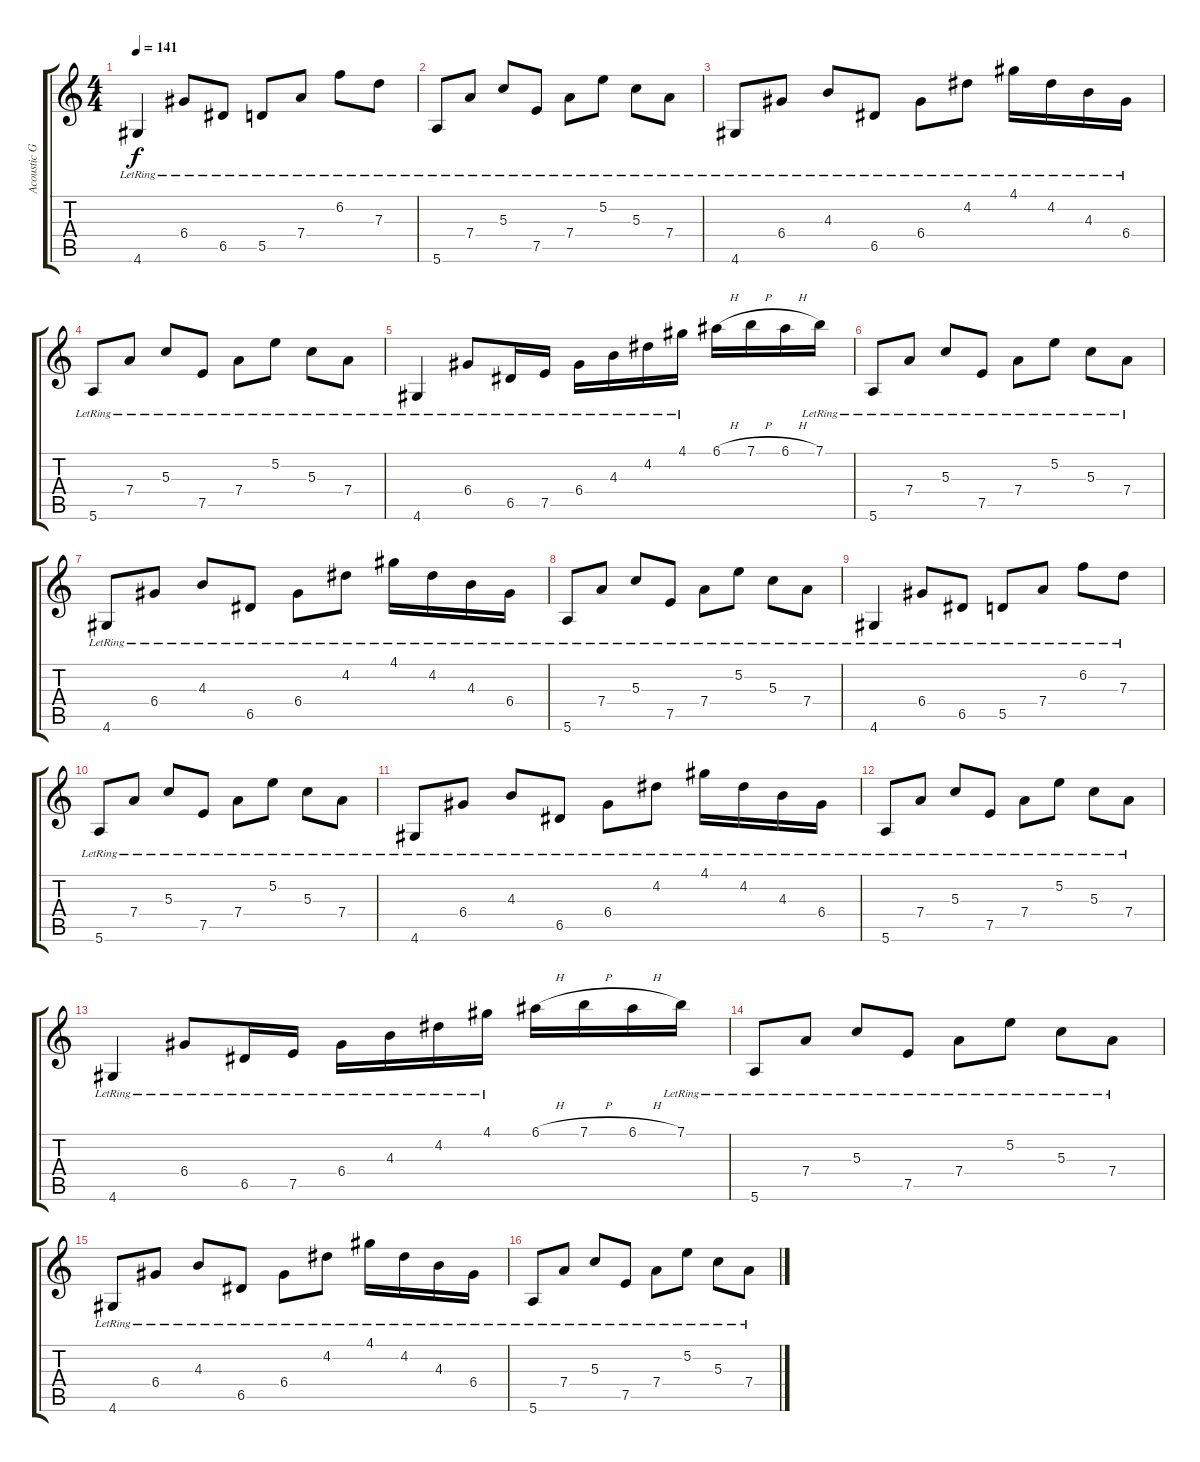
\track ("Acoustic Guitar I" "Acoustic G") {instrument acousticguitarsteel}
\staff {score tabs}
\tuning (E4 B3 G3 D3 A2 E2) {hide}
\ts (4 4)
\tempo 141
\clef g2
\ks c
4.6{lr}.4{dy f} 6.4{lr}.8 6.5{lr}.8 5.5{lr}.8 7.4{lr}.8 6.2{lr}.8 7.3{lr}.8 |
5.6{lr}.8 7.4{lr}.8 5.3{lr}.8 7.5{lr}.8 7.4{lr}.8 5.2{lr}.8 5.3{lr}.8 7.4{lr}.8 |
4.6{lr}.8 6.4{lr}.8 4.3{lr}.8 6.5{lr}.8 6.4{lr}.8 4.2{lr}.8 4.1{lr}.16 4.2{lr}.16 4.3{lr}.16 6.4{lr}.16 |
5.6{lr}.8 7.4{lr}.8 5.3{lr}.8 7.5{lr}.8 7.4{lr}.8 5.2{lr}.8 5.3{lr}.8 7.4{lr}.8 |
4.6{lr}.4 6.4{lr}.8 6.5{lr}.16 7.5{lr}.16 6.4{lr}.16 4.3{lr}.16 4.2{lr}.16 4.1{lr}.16 6.1{h}.16 7.1{h}.16 6.1{h}.16 7.1{lr}.16 |
5.6{lr}.8{volume 8} 7.4{lr}.8 5.3{lr}.8 7.5{lr}.8 7.4{lr}.8 5.2{lr}.8 5.3{lr}.8 7.4{lr}.8 |
4.6{lr}.8 6.4{lr}.8 4.3{lr}.8 6.5{lr}.8 6.4{lr}.8 4.2{lr}.8 4.1{lr}.16 4.2{lr}.16 4.3{lr}.16 6.4{lr}.16 |
5.6{lr}.8 7.4{lr}.8 5.3{lr}.8 7.5{lr}.8 7.4{lr}.8 5.2{lr}.8 5.3{lr}.8 7.4{lr}.8 |
4.6{lr}.4 6.4{lr}.8 6.5{lr}.8 5.5{lr}.8 7.4{lr}.8 6.2{lr}.8 7.3{lr}.8 |
5.6{lr}.8 7.4{lr}.8 5.3{lr}.8 7.5{lr}.8 7.4{lr}.8 5.2{lr}.8 5.3{lr}.8 7.4{lr}.8 |
4.6{lr}.8 6.4{lr}.8 4.3{lr}.8 6.5{lr}.8 6.4{lr}.8 4.2{lr}.8 4.1{lr}.16 4.2{lr}.16 4.3{lr}.16 6.4{lr}.16 |
5.6{lr}.8 7.4{lr}.8 5.3{lr}.8 7.5{lr}.8 7.4{lr}.8 5.2{lr}.8 5.3{lr}.8 7.4{lr}.8 |
4.6{lr}.4 6.4{lr}.8 6.5{lr}.16 7.5{lr}.16 6.4{lr}.16 4.3{lr}.16 4.2{lr}.16 4.1{lr}.16 6.1{h}.16 7.1{h}.16 6.1{h}.16 7.1{lr}.16 |
5.6{lr}.8{volume 7} 7.4{lr}.8 5.3{lr}.8 7.5{lr}.8 7.4{lr}.8 5.2{lr}.8 5.3{lr}.8 7.4{lr}.8 |
4.6{lr}.8 6.4{lr}.8 4.3{lr}.8 6.5{lr}.8 6.4{lr}.8 4.2{lr}.8 4.1{lr}.16 4.2{lr}.16 4.3{lr}.16 6.4{lr}.16 |
5.6{lr}.8 7.4{lr}.8 5.3{lr}.8 7.5{lr}.8 7.4{lr}.8 5.2{lr}.8 5.3{lr}.8 7.4{lr}.8
